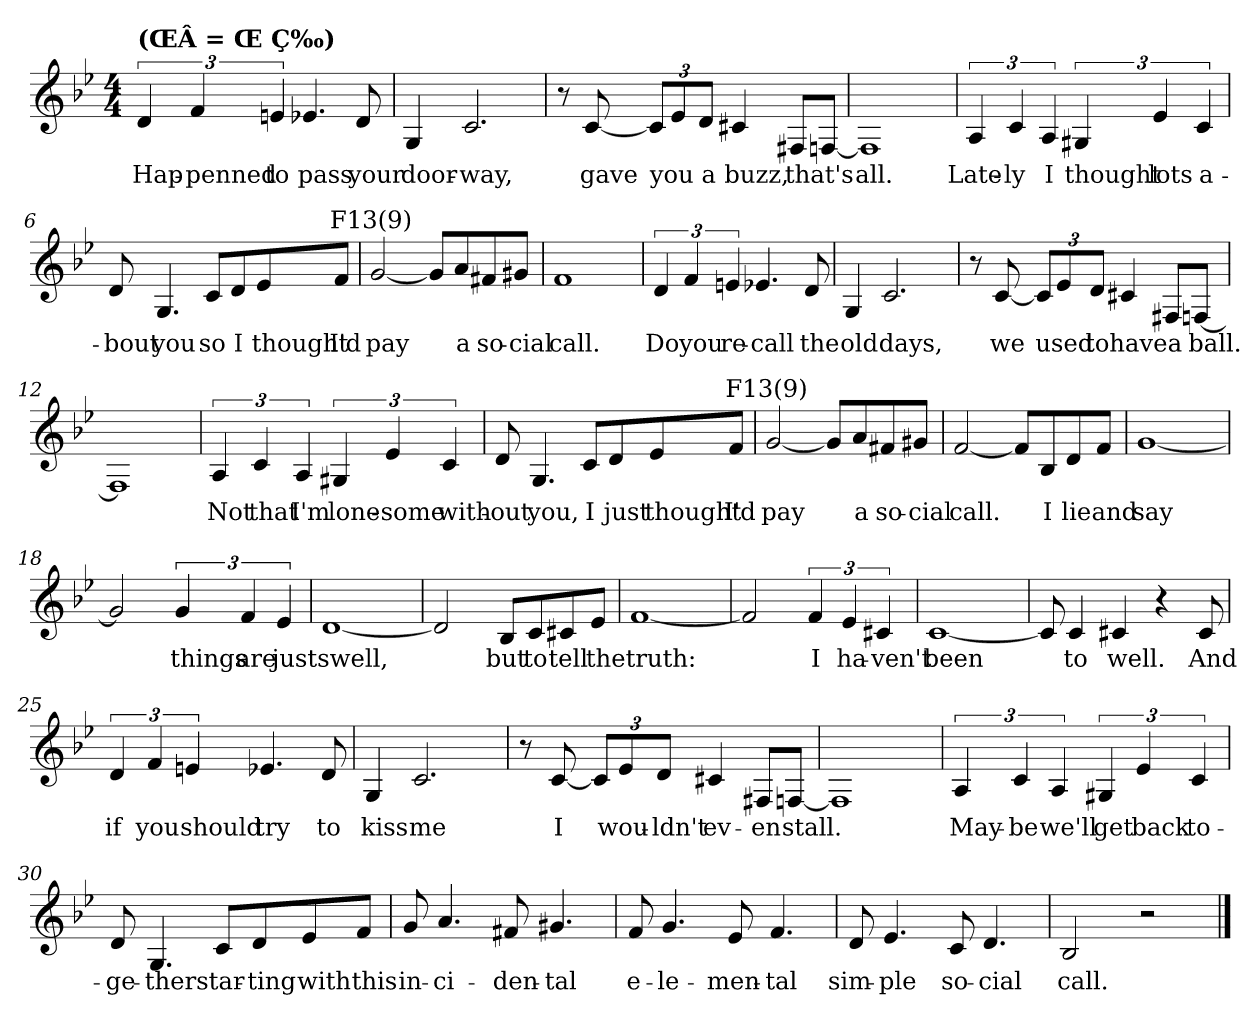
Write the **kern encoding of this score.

**kern	**text
*part1	*part1
*staff1	*staff1
*clefG2	*
*k[b-e-]	*
*B-:	*
*M4/4	*
=1	=1
!LO:TX:a:B:t=(ŒÂ = Œ Ç‰)	!
!	!LO:LY:b
6d/	Hap-
!	!LO:LY:b
6f/	-penned
!	!LO:LY:b
6en/	to
!	!LO:LY:b
4.e-X/	pass
!	!LO:LY:b
8d/	your
=2	=2
!	!LO:LY:b
4G/	door-
!	!LO:LY:b
2.c/	-way,
=3	=3
8r	.
!	!LO:LY:b
[8c/	gave
12c/L]	.
!	!LO:LY:b
12e-/	you
!	!LO:LY:b
12d/J	a
!	!LO:LY:b
4c#X/	buzz,
!	!LO:LY:b
8F#X/L	that's
[8Fn/J	.
=4	=4
!	!LO:LY:b
1F]	all.
=5	=5
!	!LO:LY:b
6A/	Late-
!	!LO:LY:b
6c/	-ly
!	!LO:LY:b
6A/	I
!	!LO:LY:b
6G#X/	thought
!	!LO:LY:b
6e-/	lots
!	!LO:LY:b
6c/	a-
!!LO:LB:g=z
=6	=6
!	!LO:LY:b
8d/	-bout
!	!LO:LY:b
4.G/	you
!	!LO:LY:b
8c/L	so
!	!LO:LY:b
8d/	I
!	!LO:LY:b
8e-/	thought
!	!LO:LY:b
8f/J	I'd
=7	=7
!LO:TX:a:cj:t=F13(9)	!
!	!LO:LY:b
[2g/	pay
8g/L]	.
!	!LO:LY:b
8a/	a
!	!LO:LY:b
8f#X/	so-
!	!LO:LY:b
8g#X/J	-cial
=8	=8
!	!LO:LY:b
1f	call.
=9	=9
!	!LO:LY:b
6d/	Do
!	!LO:LY:b
6f/	you
!	!LO:LY:b
6en/	re-
!	!LO:LY:b
4.e-X/	-call
!	!LO:LY:b
8d/	the
=10	=10
!	!LO:LY:b
4G/	old
!	!LO:LY:b
2.c/	days,
!!LO:LB:g=z
=11	=11
8r	.
!	!LO:LY:b
[8c/	we
12c/L]	.
!	!LO:LY:b
12e-/	used
!	!LO:LY:b
12d/J	to
!	!LO:LY:b
4c#X/	have
!	!LO:LY:b
8F#X/L	a
!	!LO:LY:b
[8Fn/J	ball.
=12	=12
1F]	.
=13	=13
!	!LO:LY:b
6A/	Not
!	!LO:LY:b
6c/	that
!	!LO:LY:b
6A/	I'm
!	!LO:LY:b
6G#X/	lone-
!	!LO:LY:b
6e-/	-some
!	!LO:LY:b
6c/	with-
=14	=14
!	!LO:LY:b
8d/	-out
!	!LO:LY:b
4.G/	you,
!	!LO:LY:b
8c/L	I
!	!LO:LY:b
8d/	just
!	!LO:LY:b
8e-/	thought
!	!LO:LY:b
8f/J	I'd
=15	=15
!LO:TX:a:cj:t=F13(9)	!
!	!LO:LY:b
[2g/	pay
8g/L]	.
!	!LO:LY:b
8a/	a
!	!LO:LY:b
8f#X/	so-
!	!LO:LY:b
8g#X/J	-cial
!!LO:LB:g=z
=16	=16
!	!LO:LY:b
[2f/	call.
8f/L]	.
!	!LO:LY:b
8B-/	I
!	!LO:LY:b
8d/	lie
!	!LO:LY:b
8f/J	and
=17	=17
!	!LO:LY:b
[1g	say
=18	=18
2g/]	.
!	!LO:LY:b
6g/	things
!	!LO:LY:b
6f/	are
!	!LO:LY:b
6e-/	just
=19	=19
!	!LO:LY:b
[1d	swell,
=20	=20
2d/]	.
!	!LO:LY:b
8B-/L	but
!	!LO:LY:b
8c/	to
!	!LO:LY:b
8c#X/	tell
!	!LO:LY:b
8e-/J	the
!!LO:LB:g=z
=21	=21
!	!LO:LY:b
[1f	truth:
=22	=22
2f/]	.
!	!LO:LY:b
6f/	I
!	!LO:LY:b
6e-/	ha-
!	!LO:LY:b
6c#X/	-ven't
=23	=23
!	!LO:LY:b
[1c	been
=24	=24
8c/]	.
!	!LO:LY:b
4c/	to
!	!LO:LY:b
4c#X/	well.
4r	.
!	!LO:LY:b
8c#/	And
=25	=25
!	!LO:LY:b
6d/	if
!	!LO:LY:b
6f/	you
!	!LO:LY:b
6en/	should
!	!LO:LY:b
4.e-X/	try
!	!LO:LY:b
8d/	to
!!LO:LB:g=z
=26	=26
!	!LO:LY:b
4G/	kiss
!	!LO:LY:b
2.c/	me
=27	=27
8r	.
!	!LO:LY:b
[8c/	I
12c/L]	.
!	!LO:LY:b
12e-/	wou-
!	!LO:LY:b
12d/J	-ldn't
!	!LO:LY:b
4c#X/	ev-
!	!LO:LY:b
8F#X/L	-en
!	!LO:LY:b
[8Fn/J	stall.
=28	=28
1F]	.
=29	=29
!	!LO:LY:b
6A/	May-
!	!LO:LY:b
6c/	-be
!	!LO:LY:b
6A/	we'll
!	!LO:LY:b
6G#X/	get
!	!LO:LY:b
6e-/	back
!	!LO:LY:b
6c/	to-
=30	=30
!	!LO:LY:b
8d/	-ge-
!	!LO:LY:b
4.G/	-ther
!	!LO:LY:b
8c/L	star-
!	!LO:LY:b
8d/	-ting
!	!LO:LY:b
8e-/	with
!	!LO:LY:b
8f/J	this
!!LO:LB:g=z
=31	=31
!	!LO:LY:b
8g/	in-
!	!LO:LY:b
4.a/	-ci-
!	!LO:LY:b
8f#X/	-den-
!	!LO:LY:b
4.g#X/	-tal
=32	=32
!	!LO:LY:b
8f/	e-
!	!LO:LY:b
4.g/	-le-
!	!LO:LY:b
8e-/	-men-
!	!LO:LY:b
4.f/	-tal
=33	=33
!	!LO:LY:b
8d/	sim-
!	!LO:LY:b
4.e-/	-ple
!	!LO:LY:b
8c/	so-
!	!LO:LY:b
4.d/	-cial
=34	=34
!	!LO:LY:b
2B-/	call.
2r	.
==	==
*-	*-
